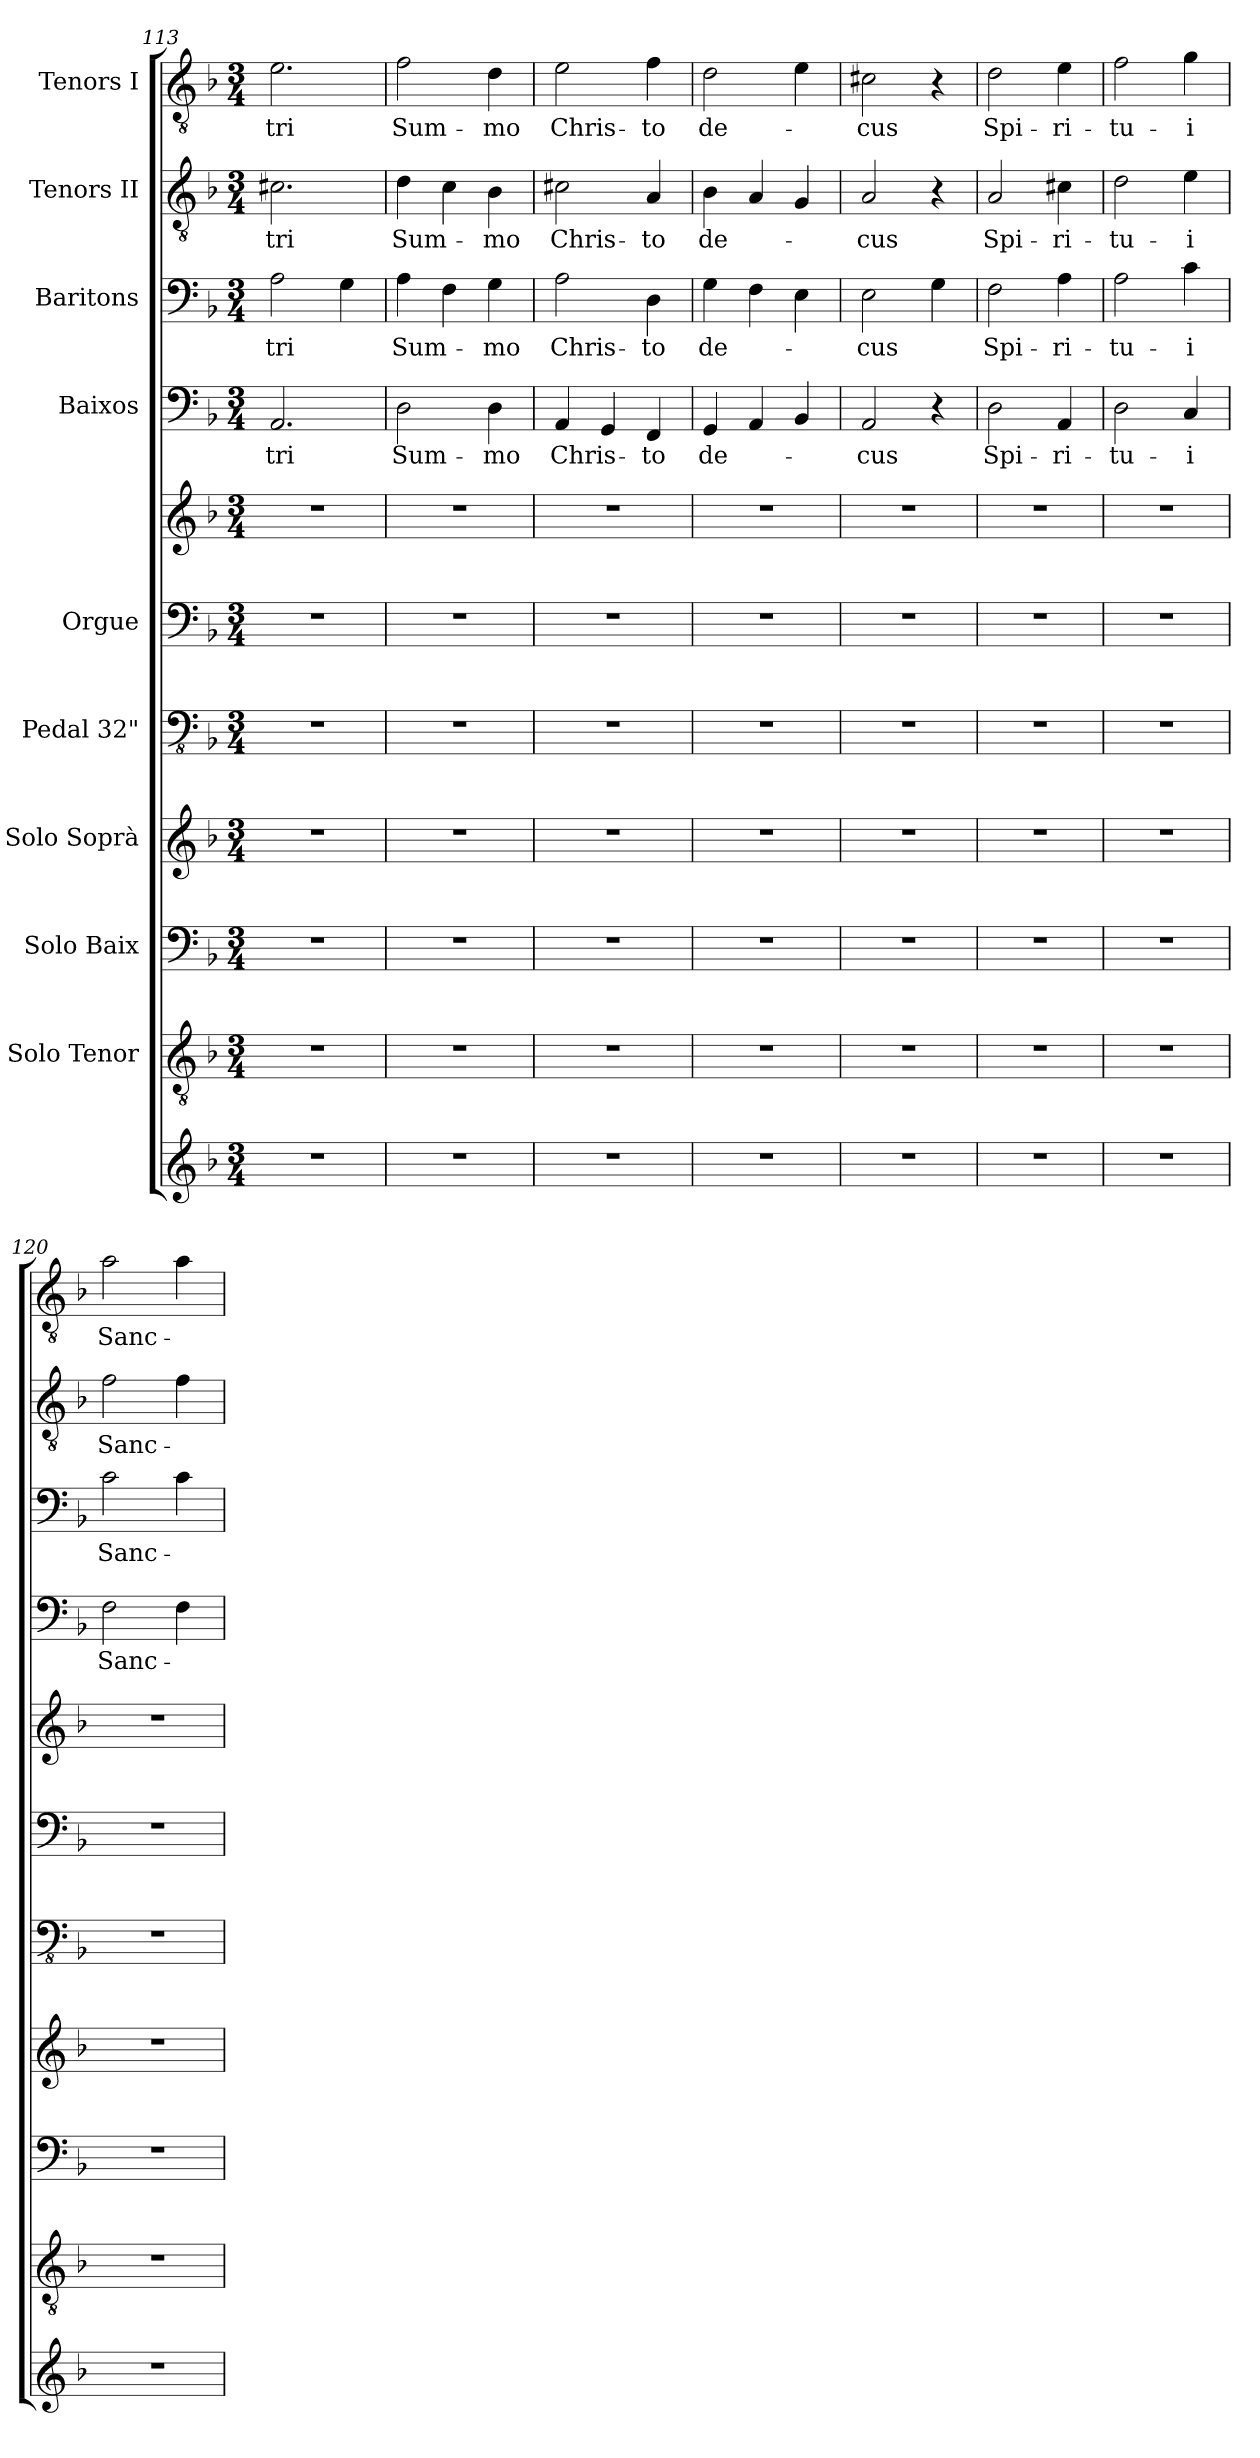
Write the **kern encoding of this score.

**kern	**kern	**kern	**kern	**kern	**kern	**kern	**kern	**text	**kern	**text	**kern	**text	**kern	**text
*part10	*part9	*part8	*part7	*part6	*part5	*part5	*part4	*part4	*part3	*part3	*part2	*part2	*part1	*part1
*staff11	*staff10	*staff9	*staff8	*staff7	*staff6	*staff5	*staff4	*staff4	*staff3	*staff3	*staff2	*staff2	*staff1	*staff1
*	*I"Solo Tenor	*I"Solo Baix	*I"Solo Soprà	*I"Pedal 32"	*I"Orgue	*	*I"Baixos	*	*I"Baritons	*	*I"Tenors II	*	*I"Tenors I	*
*clefG2	*clefGv2	*clefF4	*clefG2	*clefFv4	*clefF4	*clefG2	*clefF4	*	*clefF4	*	*clefGv2	*	*clefGv2	*
*k[b-]	*k[b-]	*k[b-]	*k[b-]	*k[b-]	*k[b-]	*k[b-]	*k[b-]	*	*k[b-]	*	*k[b-]	*	*k[b-]	*
*F:	*F:	*F:	*F:	*F:	*F:	*F:	*F:	*	*F:	*	*F:	*	*F:	*
*M3/4	*M3/4	*M3/4	*M3/4	*M3/4	*M3/4	*M3/4	*M3/4	*	*M3/4	*	*M3/4	*	*M3/4	*
=113	=113	=113	=113	=113	=113	=113	=113	=113	=113	=113	=113	=113	=113	=113
2.r	2.r	2.r	2.r	2.r	2.r	2.r	2.AA/	-tri	2A\	-tri	2.c#X\	-tri	2.e\	-tri
.	.	.	.	.	.	.	.	.	4G\	.	.	.	.	.
=114	=114	=114	=114	=114	=114	=114	=114	=114	=114	=114	=114	=114	=114	=114
2.r	2.r	2.r	2.r	2.r	2.r	2.r	2D\	Sum-	4A\	Sum-	4d\	Sum-	2f\	Sum-
.	.	.	.	.	.	.	.	.	4F\	.	4c\	.	.	.
.	.	.	.	.	.	.	4D\	-mo	4G\	-mo	4B-\	-mo	4d\	-mo
=115	=115	=115	=115	=115	=115	=115	=115	=115	=115	=115	=115	=115	=115	=115
2.r	2.r	2.r	2.r	2.r	2.r	2.r	4AA/	Chris-	2A\	Chris-	2c#X\	Chris-	2e\	Chris-
.	.	.	.	.	.	.	4GG/	.	.	.	.	.	.	.
.	.	.	.	.	.	.	4FF/	-to	4D\	-to	4A/	-to	4f\	-to
!!LO:PB:g=z
=116	=116	=116	=116	=116	=116	=116	=116	=116	=116	=116	=116	=116	=116	=116
2.r	2.r	2.r	2.r	2.r	2.r	2.r	4GG/	de-	4G\	de-	4B-\	de-	2d\	de-
.	.	.	.	.	.	.	4AA/	.	4F\	.	4A/	.	.	.
.	.	.	.	.	.	.	4BB-/	.	4E\	.	4G/	.	4e\	.
=117	=117	=117	=117	=117	=117	=117	=117	=117	=117	=117	=117	=117	=117	=117
2.r	2.r	2.r	2.r	2.r	2.r	2.r	2AA/	-cus	2E\	-cus	2A/	-cus	2c#X\	-cus
.	.	.	.	.	.	.	4r	.	4G\	.	4r	.	4r	.
=118	=118	=118	=118	=118	=118	=118	=118	=118	=118	=118	=118	=118	=118	=118
2.r	2.r	2.r	2.r	2.r	2.r	2.r	2D\	Spi-	2F\	Spi-	2A/	Spi-	2d\	Spi-
.	.	.	.	.	.	.	4AA/	-ri-	4A\	-ri-	4c#X\	-ri-	4e\	-ri-
=119	=119	=119	=119	=119	=119	=119	=119	=119	=119	=119	=119	=119	=119	=119
2.r	2.r	2.r	2.r	2.r	2.r	2.r	2D\	-tu-	2A\	-tu-	2d\	-tu-	2f\	-tu-
.	.	.	.	.	.	.	4C/	-i	4c\	-i	4e\	-i	4g\	-i
=120	=120	=120	=120	=120	=120	=120	=120	=120	=120	=120	=120	=120	=120	=120
2.r	2.r	2.r	2.r	2.r	2.r	2.r	2F\	Sanc-	2c\	Sanc-	2f\	Sanc-	2a\	Sanc-
.	.	.	.	.	.	.	4F\	.	4c\	.	4f\	.	4a\	.
=	=	=	=	=	=	=	=	=	=	=	=	=	=	=
*-	*-	*-	*-	*-	*-	*-	*-	*-	*-	*-	*-	*-	*-	*-
